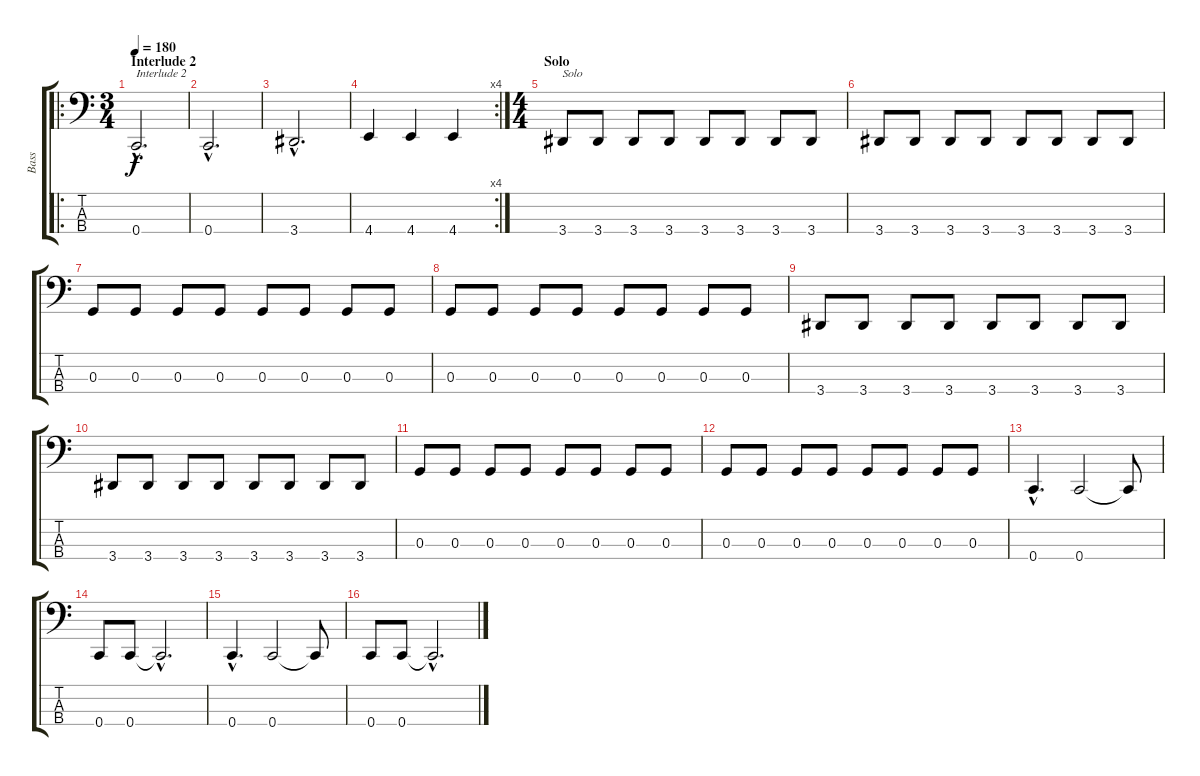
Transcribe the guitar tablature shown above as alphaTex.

\track ("Bass" "Bass") {instrument electricbassfinger}
\staff {score tabs}
\tuning (F2 C2 G1 C1) {hide}
\ro
\ts (3 4)
\section ("" "Interlude 2")
\tempo 180
\clef f4
\ks c
0.4{hac}.2{d txt "Interlude 2" dy f} |
0.4{hac}.2{d} |
3.4{hac}.2{d} |
\rc 4
4.4.4 4.4.4 4.4.4 |
\ts (4 4)
\section ("" "Solo")
3.4.8{txt "Solo"} 3.4.8 3.4.8 3.4.8 3.4.8 3.4.8 3.4.8 3.4.8 |
3.4.8 3.4.8 3.4.8 3.4.8 3.4.8 3.4.8 3.4.8 3.4.8 |
0.3.8 0.3.8 0.3.8 0.3.8 0.3.8 0.3.8 0.3.8 0.3.8 |
0.3.8 0.3.8 0.3.8 0.3.8 0.3.8 0.3.8 0.3.8 0.3.8 |
3.4.8 3.4.8 3.4.8 3.4.8 3.4.8 3.4.8 3.4.8 3.4.8 |
3.4.8 3.4.8 3.4.8 3.4.8 3.4.8 3.4.8 3.4.8 3.4.8 |
0.3.8 0.3.8 0.3.8 0.3.8 0.3.8 0.3.8 0.3.8 0.3.8 |
0.3.8 0.3.8 0.3.8 0.3.8 0.3.8 0.3.8 0.3.8 0.3.8 |
0.4{hac}.4{d} 0.4.2 0.4{t}.8 |
0.4.8 0.4.8 0.4{hac t}.2{d} |
0.4{hac}.4{d} 0.4.2 0.4{t}.8 |
0.4.8 0.4.8 0.4{hac t}.2{d}
